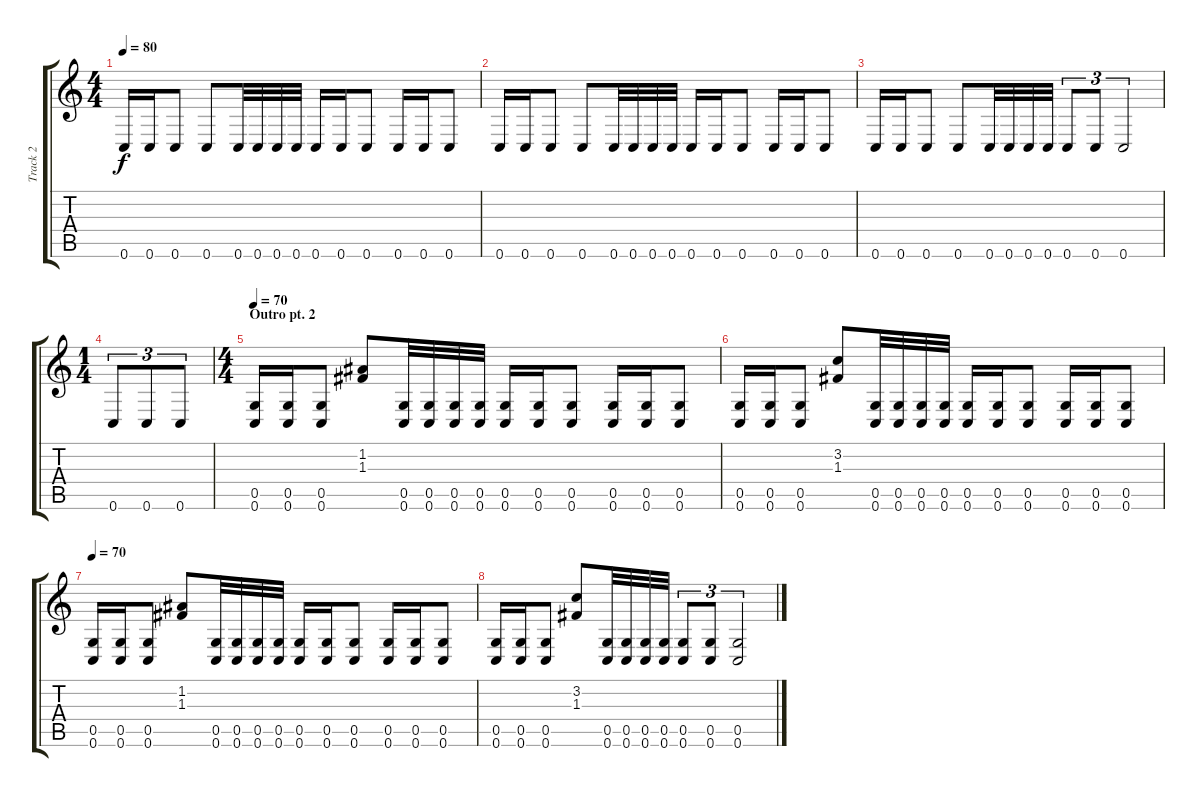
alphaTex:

\track ("Track 2" "Track 2") {instrument distortionguitar}
\staff {score tabs}
\tuning (D4 A3 F3 C3 G2 C2) {hide}
\ts (4 4)
\tempo 80
\clef g2
\ks c
0.6.16{dy f} 0.6.16 0.6.8 0.6.8 0.6.32 0.6.32 0.6.32 0.6.32 0.6.16 0.6.16 0.6.8 0.6.16 0.6.16 0.6.8 |
0.6.16 0.6.16 0.6.8 0.6.8 0.6.32 0.6.32 0.6.32 0.6.32 0.6.16 0.6.16 0.6.8 0.6.16 0.6.16 0.6.8 |
0.6.16 0.6.16 0.6.8 0.6.8 0.6.32 0.6.32 0.6.32 0.6.32 0.6.8{tu (3 2)} 0.6.8{tu (3 2)} 0.6.2{tu (3 2)} |
\ts (1 4)
0.6.8{tu (3 2)} 0.6.8{tu (3 2)} 0.6.8{tu (3 2)} |
\ts (4 4)
\section ("" "Outro pt. 2")
\tempo 70
(0.5 0.6).16 (0.5 0.6).16 (0.5 0.6).8 (1.2 1.3).8 (0.5 0.6).32 (0.5 0.6).32 (0.5 0.6).32 (0.5 0.6).32 (0.5 0.6).16 (0.5 0.6).16 (0.5 0.6).8 (0.5 0.6).16 (0.5 0.6).16 (0.5 0.6).8 |
(0.5 0.6).16 (0.5 0.6).16 (0.5 0.6).8 (3.2 1.3).8 (0.5 0.6).32 (0.5 0.6).32 (0.5 0.6).32 (0.5 0.6).32 (0.5 0.6).16 (0.5 0.6).16 (0.5 0.6).8 (0.5 0.6).16 (0.5 0.6).16 (0.5 0.6).8 |
\tempo 70
(0.5 0.6).16 (0.5 0.6).16 (0.5 0.6).8 (1.2 1.3).8 (0.5 0.6).32 (0.5 0.6).32 (0.5 0.6).32 (0.5 0.6).32 (0.5 0.6).16 (0.5 0.6).16 (0.5 0.6).8 (0.5 0.6).16 (0.5 0.6).16 (0.5 0.6).8 |
(0.5 0.6).16 (0.5 0.6).16 (0.5 0.6).8 (3.2 1.3).8 (0.5 0.6).32 (0.5 0.6).32 (0.5 0.6).32 (0.5 0.6).32 (0.5 0.6).8{tu (3 2)} (0.5 0.6).8{tu (3 2)} (0.5 0.6).2{tu (3 2)}
